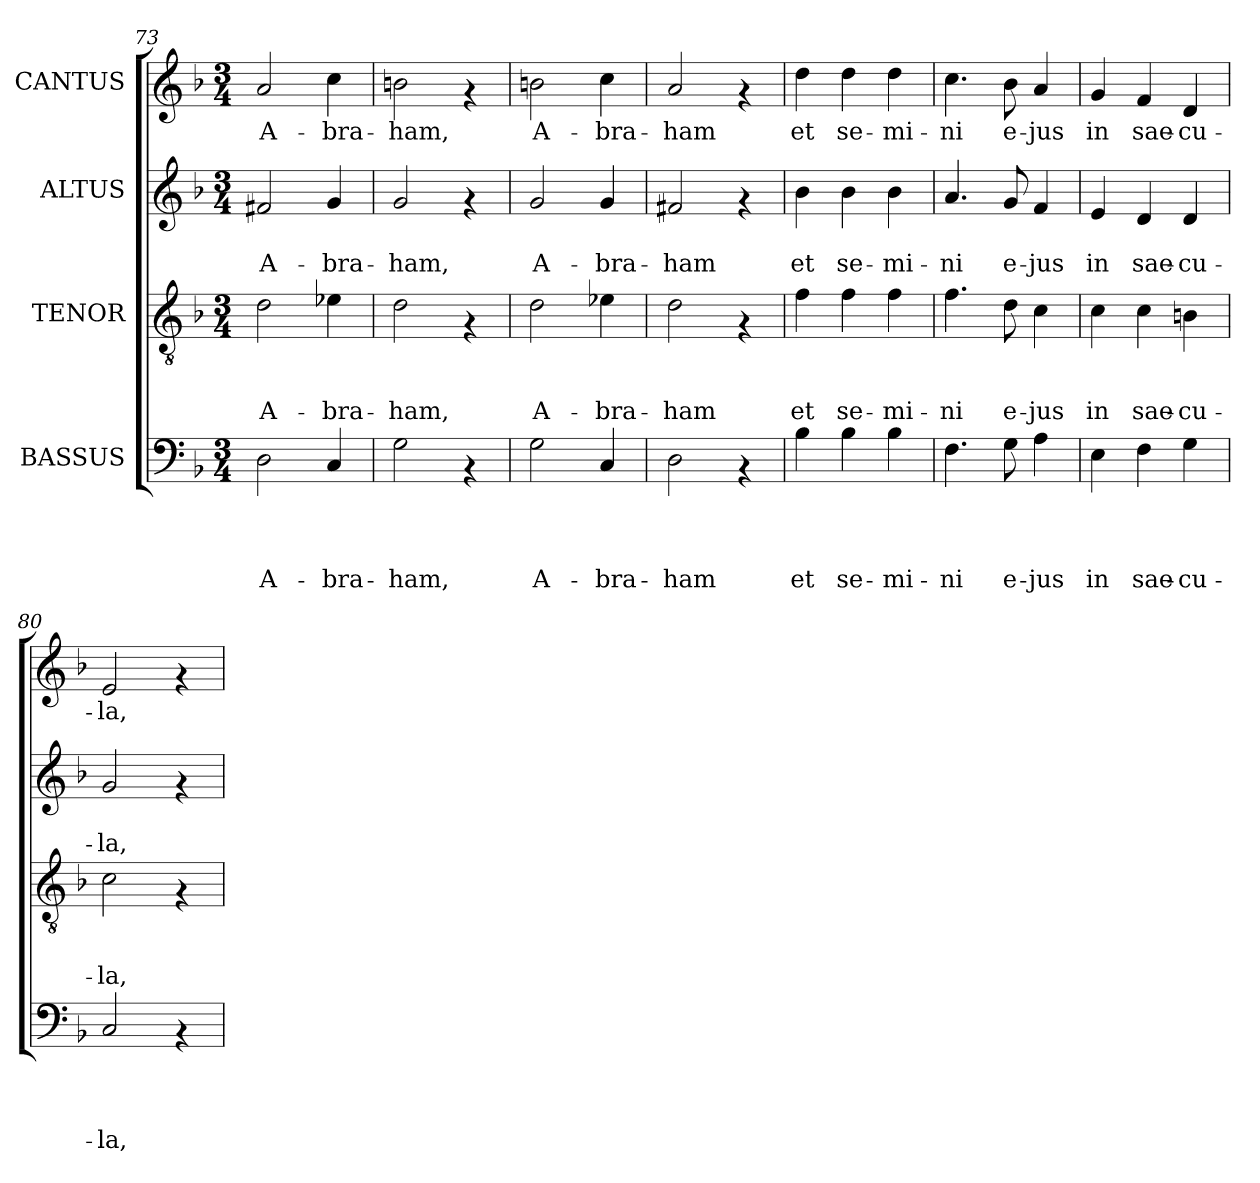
**kern	**text	**text	**text	**text	**kern	**text	**text	**text	**kern	**text	**text	**kern	**text
*part4	*part4	*part4	*part4	*part4	*part3	*part3	*part3	*part3	*part2	*part2	*part2	*part1	*part1
*staff4	*staff4	*staff4	*staff4	*staff4	*staff3	*staff3	*staff3	*staff3	*staff2	*staff2	*staff2	*staff1	*staff1
*I"BASSUS	*	*	*	*	*I"TENOR	*	*	*	*I"ALTUS	*	*	*I"CANTUS	*
*clefF4	*	*	*	*	*clefGv2	*	*	*	*clefG2	*	*	*clefG2	*
*k[b-]	*	*	*	*	*k[b-]	*	*	*	*k[b-]	*	*	*k[b-]	*
*F:	*	*	*	*	*F:	*	*	*	*F:	*	*	*F:	*
*M3/4	*	*	*	*	*M3/4	*	*	*	*M3/4	*	*	*M3/4	*
=73	=73	=73	=73	=73	=73	=73	=73	=73	=73	=73	=73	=73	=73
!	!	!	!	!LO:LY:b	!	!	!	!LO:LY:b	!	!	!LO:LY:b	!	!LO:LY:b
2D\	.	.	.	A-	2d\	.	.	A-	2f#X/	.	A-	2a/	A-
!	!	!	!	!LO:LY:b	!	!	!	!LO:LY:b	!	!	!LO:LY:b	!	!LO:LY:b
4C/	.	.	.	-bra-	4e-X\	.	.	-bra-	4g/	.	-bra-	4cc\	-bra-
=74	=74	=74	=74	=74	=74	=74	=74	=74	=74	=74	=74	=74	=74
!	!	!	!	!LO:LY:b	!	!	!	!LO:LY:b	!	!	!LO:LY:b	!	!LO:LY:b
2G\	.	.	.	-ham,	2d\	.	.	-ham,	2g/	.	-ham,	2bn\	-ham,
4rAA	.	.	.	.	4rF	.	.	.	4rf	.	.	4rf	.
=75	=75	=75	=75	=75	=75	=75	=75	=75	=75	=75	=75	=75	=75
!	!	!	!	!LO:LY:b	!	!	!	!LO:LY:b	!	!	!LO:LY:b	!	!LO:LY:b
2G\	.	.	.	A-	2d\	.	.	A-	2g/	.	A-	2bn\	A-
!	!	!	!	!LO:LY:b	!	!	!	!LO:LY:b	!	!	!LO:LY:b	!	!LO:LY:b
4C/	.	.	.	-bra-	4e-X\	.	.	-bra-	4g/	.	-bra-	4cc\	-bra-
=76	=76	=76	=76	=76	=76	=76	=76	=76	=76	=76	=76	=76	=76
!	!	!	!	!LO:LY:b	!	!	!	!LO:LY:b	!	!	!LO:LY:b	!	!LO:LY:b
2D\	.	.	.	-ham	2d\	.	.	-ham	2f#X/	.	-ham	2a/	-ham
4rAA	.	.	.	.	4rF	.	.	.	4rf	.	.	4rf	.
=77	=77	=77	=77	=77	=77	=77	=77	=77	=77	=77	=77	=77	=77
!	!	!	!	!LO:LY:b	!	!	!	!LO:LY:b	!	!	!LO:LY:b	!	!LO:LY:b
4B-\	.	.	.	et	4f\	.	.	et	4b-\	.	et	4dd\	et
!	!	!	!	!LO:LY:b	!	!	!	!LO:LY:b	!	!	!LO:LY:b	!	!LO:LY:b
4B-\	.	.	.	se-	4f\	.	.	se-	4b-\	.	se-	4dd\	se-
!	!	!	!	!LO:LY:b	!	!	!	!LO:LY:b	!	!	!LO:LY:b	!	!LO:LY:b
4B-\	.	.	.	-mi-	4f\	.	.	-mi-	4b-\	.	-mi-	4dd\	-mi-
=78	=78	=78	=78	=78	=78	=78	=78	=78	=78	=78	=78	=78	=78
!	!	!	!	!LO:LY:b	!	!	!	!LO:LY:b	!	!	!LO:LY:b	!	!LO:LY:b
4.F\	.	.	.	-ni	4.f\	.	.	-ni	4.a/	.	-ni	4.cc\	-ni
!	!	!	!	!LO:LY:b	!	!	!	!LO:LY:b	!	!	!LO:LY:b	!	!LO:LY:b
8G\	.	.	.	e-	8d\	.	.	e-	8g/	.	e-	8b-\	e-
!	!	!	!	!LO:LY:b	!	!	!	!LO:LY:b	!	!	!LO:LY:b	!	!LO:LY:b
4A\	.	.	.	-jus	4c\	.	.	-jus	4f/	.	-jus	4a/	-jus
!!LO:PB:g=z
=79	=79	=79	=79	=79	=79	=79	=79	=79	=79	=79	=79	=79	=79
!	!	!	!	!LO:LY:b	!	!	!	!LO:LY:b	!	!	!LO:LY:b	!	!LO:LY:b
4E\	.	.	.	in	4c\	.	.	in	4e/	.	in	4g/	in
!	!	!	!	!LO:LY:b	!	!	!	!LO:LY:b	!	!	!LO:LY:b	!	!LO:LY:b
4F\	.	.	.	sae-	4c\	.	.	sae-	4d/	.	sae-	4f/	sae-
!	!	!	!	!LO:LY:b	!	!	!	!LO:LY:b	!	!	!LO:LY:b	!	!LO:LY:b
4G\	.	.	.	-cu-	4Bn\	.	.	-cu-	4d/	.	-cu-	4d/	-cu-
=80	=80	=80	=80	=80	=80	=80	=80	=80	=80	=80	=80	=80	=80
!	!	!	!	!LO:LY:b	!	!	!	!LO:LY:b	!	!	!LO:LY:b	!	!LO:LY:b
2C/	.	.	.	-la,	2c\	.	.	-la,	2g/	.	-la,	2e/	-la,
4rAA	.	.	.	.	4rF	.	.	.	4rf	.	.	4rf	.
=	=	=	=	=	=	=	=	=	=	=	=	=	=
*-	*-	*-	*-	*-	*-	*-	*-	*-	*-	*-	*-	*-	*-
